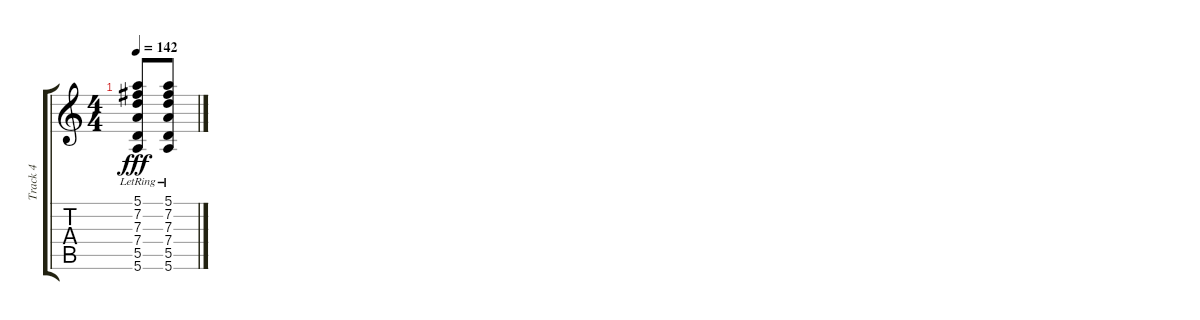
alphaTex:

\track ("Track 4" "Track 4") {instrument distortionguitar}
\staff {score tabs}
\tuning (E4 B3 G3 D3 A2 E2) {hide}
\ts (4 4)
\tempo 142
\clef g2
\ks c
(5.1{lr} 7.2{lr} 7.3{lr} 7.4{lr} 5.5{lr} 5.6{lr}).8{dy fff} (5.1{lr} 7.2{lr} 7.3{lr} 7.4{lr} 5.5{lr} 5.6{lr}).8
